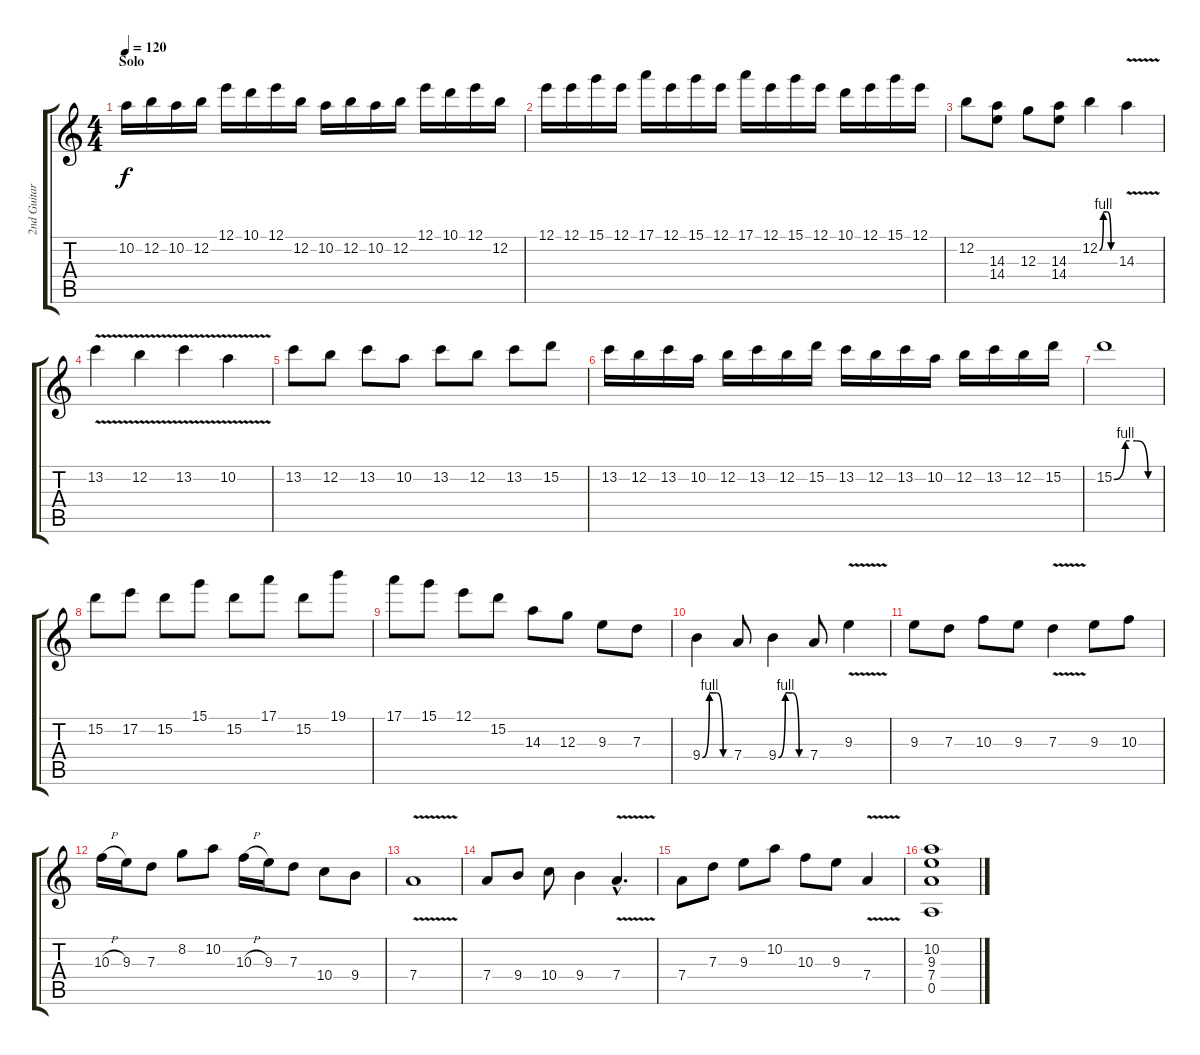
\track ("2nd Guitar" "2nd Guitar") {instrument distortionguitar}
\staff {score tabs}
\tuning (E4 B3 G3 D3 A2 E2) {hide}
\ts (4 4)
\section ("" "Solo")
\tempo 120
\clef g2
\ks c
10.2.16{dy f balance 8} 12.2.16 10.2.16 12.2.16 12.1.16 10.1.16 12.1.16 12.2.16 10.2.16 12.2.16 10.2.16 12.2.16 12.1.16 10.1.16 12.1.16 12.2.16 |
12.1.16 12.1.16 15.1.16 12.1.16 17.1.16 12.1.16 15.1.16 12.1.16 17.1.16 12.1.16 15.1.16 12.1.16 10.1.16 12.1.16 15.1.16 12.1.16 |
12.2.8 (14.3 14.4).8 12.3.8 (14.3 14.4).8 12.2{be (custom 0 0 15 4 30 4 45 0 60 0)}.4 14.3{v}.4 |
13.2{v}.4 12.2{v}.4 13.2{v}.4 10.2{v}.4 |
13.2.8 12.2.8 13.2.8 10.2.8 13.2.8 12.2.8 13.2.8 15.2.8 |
13.2.16 12.2.16 13.2.16 10.2.16 12.2.16 13.2.16 12.2.16 15.2.16 13.2.16 12.2.16 13.2.16 10.2.16 12.2.16 13.2.16 12.2.16 15.2.16 |
15.2{be (custom 0 0 15 4 30 4 45 0 60 0)}.1 |
15.2.8 17.2.8 15.2.8 15.1.8 15.2.8 17.1.8 15.2.8 19.1.8 |
17.1.8 15.1.8 12.1.8 15.2.8 14.3.8 12.3.8 9.3.8 7.3.8 |
9.4{be (custom 0 0 15 4 30 4 45 0 60 0)}.4 7.4.8 9.4{be (custom 0 0 15 4 30 4 45 0 60 0)}.4 7.4.8 9.3{v}.4 |
9.3.8 7.3.8 10.3.8 9.3.8 7.3{v}.4 9.3.8 10.3.8 |
10.3{h}.16 9.3.16 7.3.8 8.2.8 10.2.8 10.3{h}.16 9.3.16 7.3.8 10.4.8 9.4.8 |
7.4{v}.1 |
7.4.8 9.4.8 10.4.8 9.4.4 7.4{v hac}.4{d} |
7.4.8 7.3.8 9.3.8 10.2.8 10.3.8 9.3.8 7.4{v}.4 |
(10.2 9.3 7.4 0.5).1
